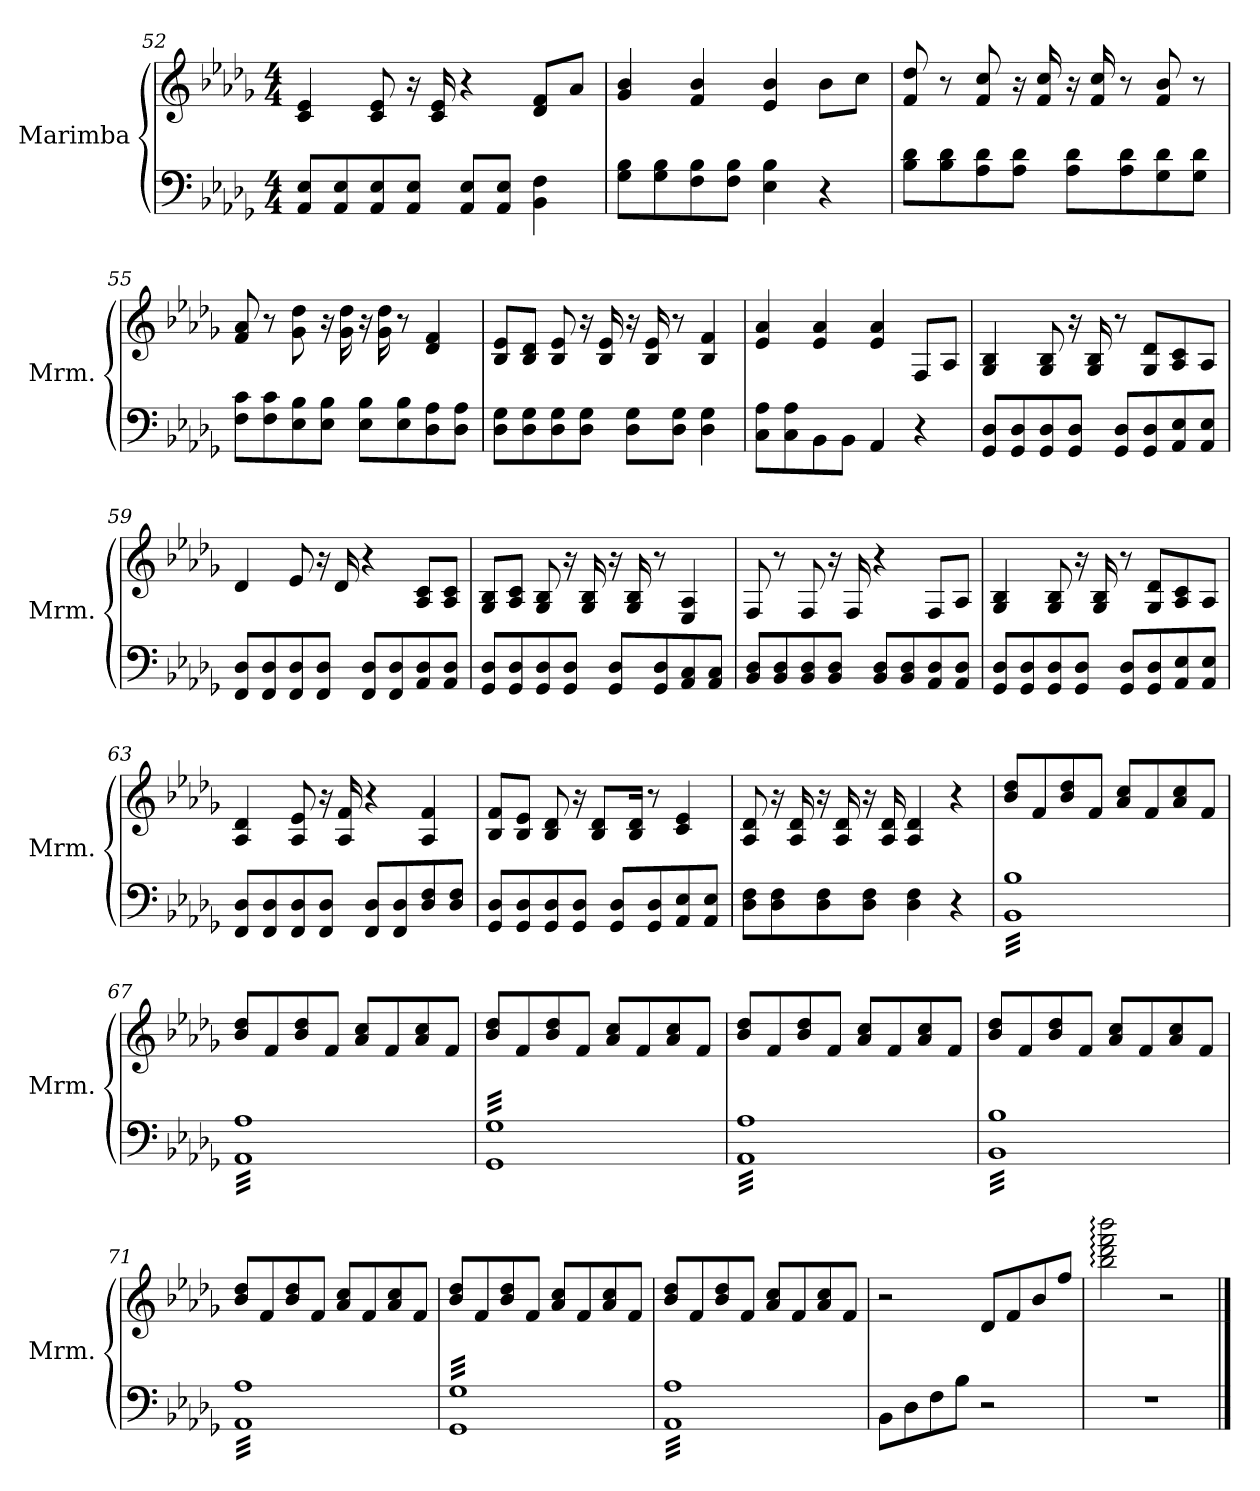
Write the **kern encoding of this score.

**kern	**kern
*part1	*part1
*staff2	*staff1
*I"Marimba	*
*I'Mrm.	*
*clefF4	*clefG2
*k[b-e-a-d-g-]	*k[b-e-a-d-g-]
*M4/4	*M4/4
=52	=52
8AA-/ 8E-/L	4c/ 4e-/
8AA-/ 8E-/	.
8AA-/ 8E-/	8c/ 8e-/
8AA-/ 8E-/J	16r
.	16c/ 16e-/
8AA-/ 8E-/L	4r
8AA-/ 8E-/J	.
4BB-\ 4F\	8d-/ 8f/L
.	8a-/J
!!LO:LB:g=z
=53	=53
8G-\ 8B-\L	4g-/ 4b-/
8G-\ 8B-\	.
8F\ 8B-\	4f/ 4b-/
8F\ 8B-\J	.
4E-\ 4B-\	4e-/ 4b-/
4r	8b-\L
.	8cc\J
=54	=54
8B-\ 8d-\L	8f/ 8dd-/
8B-\ 8d-\	8r
8A-\ 8d-\	8f/ 8cc/
8A-\ 8d-\J	16r
.	16f/ 16cc/
8A-\ 8d-\L	16r
.	16f/ 16cc/
8A-\ 8d-\	8r
8G-\ 8d-\	8f/ 8b-/
8G-\ 8d-\J	8r
=55	=55
8F\ 8c\L	8f/ 8a-/
8F\ 8c\	8r
8E-\ 8B-\	8g-\ 8dd-\
8E-\ 8B-\J	16r
.	16g-\ 16dd-\
8E-\ 8B-\L	16r
.	16g-\ 16dd-\
8E-\ 8B-\	8r
8D-\ 8A-\	4d-/ 4f/
8D-\ 8A-\J	.
=56	=56
8D-\ 8G-\L	8B-/ 8e-/L
8D-\ 8G-\	8B-/ 8d-/J
8D-\ 8G-\	8B-/ 8e-/
8D-\ 8G-\J	16r
.	16B-/ 16e-/
8D-\ 8G-\L	16r
.	16B-/ 16e-/
8D-\ 8G-\J	8r
4D-\ 4G-\	4B-/ 4f/
!!LO:LB:g=z
=57	=57
8C\ 8A-\L	4e-/ 4a-/
8C\ 8A-\	.
8BB-\	4e-/ 4a-/
8BB-\J	.
4AA-/	4e-/ 4a-/
4r	8F/L
.	8A-/J
=58	=58
8GG-/ 8D-/L	4G-/ 4B-/
8GG-/ 8D-/	.
8GG-/ 8D-/	8G-/ 8B-/
8GG-/ 8D-/J	16r
.	16G-/ 16B-/
8GG-/ 8D-/L	8r
8GG-/ 8D-/	8G-/ 8d-/L
8AA-/ 8E-/	8A-/ 8c/
8AA-/ 8E-/J	8A-/J
=59	=59
8FF/ 8D-/L	4d-/
8FF/ 8D-/	.
8FF/ 8D-/	8e-/
8FF/ 8D-/J	16r
.	16d-/
8FF/ 8D-/L	4r
8FF/ 8D-/	.
8AA-/ 8D-/	8A-/ 8c/L
8AA-/ 8D-/J	8A-/ 8c/J
=60	=60
8GG-/ 8D-/L	8G-/ 8B-/L
8GG-/ 8D-/	8A-/ 8c/J
8GG-/ 8D-/	8G-/ 8B-/
8GG-/ 8D-/J	16r
.	16G-/ 16B-/
8GG-/ 8D-/L	16r
.	16G-/ 16B-/
8GG-/ 8D-/	8r
8AA-/ 8C/	4E-/ 4A-/
8AA-/ 8C/J	.
!!LO:PB:g=z
=61	=61
8BB-/ 8D-/L	8F/
8BB-/ 8D-/	8r
8BB-/ 8D-/	8F/
8BB-/ 8D-/J	16r
.	16F/
8BB-/ 8D-/L	4r
8BB-/ 8D-/	.
8AA-/ 8D-/	8F/L
8AA-/ 8D-/J	8A-/J
=62	=62
8GG-/ 8D-/L	4G-/ 4B-/
8GG-/ 8D-/	.
8GG-/ 8D-/	8G-/ 8B-/
8GG-/ 8D-/J	16r
.	16G-/ 16B-/
8GG-/ 8D-/L	8r
8GG-/ 8D-/	8G-/ 8d-/L
8AA-/ 8E-/	8A-/ 8c/
8AA-/ 8E-/J	8A-/J
=63	=63
8FF/ 8D-/L	4A-/ 4d-/
8FF/ 8D-/	.
8FF/ 8D-/	8A-/ 8e-/
8FF/ 8D-/J	16r
.	16A-/ 16f/
8FF/ 8D-/L	4r
8FF/ 8D-/	.
8D-/ 8F/	4A-/ 4f/
8D-/ 8F/J	.
=64	=64
8GG-/ 8D-/L	8B-/ 8f/L
8GG-/ 8D-/	8B-/ 8e-/J
8GG-/ 8D-/	8B-/ 8d-/
8GG-/ 8D-/J	16r
.	8B-/ 8d-/L
8GG-/ 8D-/L	.
.	16B-/ 16d-/Jk
8GG-/ 8D-/	8r
8AA-/ 8E-/	4c/ 4e-/
8AA-/ 8E-/J	.
!!LO:LB:g=z
=65	=65
8D-\ 8F\L	8A-/ 8d-/
8D-\ 8F\	16r
.	16A-/ 16d-/
8D-\ 8F\	16r
.	16A-/ 16d-/
8D-\ 8F\J	16r
.	16A-/ 16d-/
4D-\ 4F\	4A-/ 4d-/
4r	4r
=66	=66
*tremolo	*
32BB- 32B-LLL	8b-/ 8dd-/L
32BB- 32B-	.
32BB- 32B-	.
32BB- 32B-	.
32BB- 32B-	8f/
32BB- 32B-	.
32BB- 32B-	.
32BB- 32B-	.
32BB- 32B-	8b-/ 8dd-/
32BB- 32B-	.
32BB- 32B-	.
32BB- 32B-	.
32BB- 32B-	8f/J
32BB- 32B-	.
32BB- 32B-	.
32BB- 32B-	.
32BB- 32B-	8a-/ 8cc/L
32BB- 32B-	.
32BB- 32B-	.
32BB- 32B-	.
32BB- 32B-	8f/
32BB- 32B-	.
32BB- 32B-	.
32BB- 32B-	.
32BB- 32B-	8a-/ 8cc/
32BB- 32B-	.
32BB- 32B-	.
32BB- 32B-	.
32BB- 32B-	8f/J
32BB- 32B-	.
32BB- 32B-	.
32BB- 32B-JJJ	.
=67	=67
32AA- 32A-LLL	8b-/ 8dd-/L
32AA- 32A-	.
32AA- 32A-	.
32AA- 32A-	.
32AA- 32A-	8f/
32AA- 32A-	.
32AA- 32A-	.
32AA- 32A-	.
32AA- 32A-	8b-/ 8dd-/
32AA- 32A-	.
32AA- 32A-	.
32AA- 32A-	.
32AA- 32A-	8f/J
32AA- 32A-	.
32AA- 32A-	.
32AA- 32A-	.
32AA- 32A-	8a-/ 8cc/L
32AA- 32A-	.
32AA- 32A-	.
32AA- 32A-	.
32AA- 32A-	8f/
32AA- 32A-	.
32AA- 32A-	.
32AA- 32A-	.
32AA- 32A-	8a-/ 8cc/
32AA- 32A-	.
32AA- 32A-	.
32AA- 32A-	.
32AA- 32A-	8f/J
32AA- 32A-	.
32AA- 32A-	.
32AA- 32A-JJJ	.
=68	=68
32GG- 32G-LLL	8b-/ 8dd-/L
32GG- 32G-	.
32GG- 32G-	.
32GG- 32G-	.
32GG- 32G-	8f/
32GG- 32G-	.
32GG- 32G-	.
32GG- 32G-	.
32GG- 32G-	8b-/ 8dd-/
32GG- 32G-	.
32GG- 32G-	.
32GG- 32G-	.
32GG- 32G-	8f/J
32GG- 32G-	.
32GG- 32G-	.
32GG- 32G-	.
32GG- 32G-	8a-/ 8cc/L
32GG- 32G-	.
32GG- 32G-	.
32GG- 32G-	.
32GG- 32G-	8f/
32GG- 32G-	.
32GG- 32G-	.
32GG- 32G-	.
32GG- 32G-	8a-/ 8cc/
32GG- 32G-	.
32GG- 32G-	.
32GG- 32G-	.
32GG- 32G-	8f/J
32GG- 32G-	.
32GG- 32G-	.
32GG- 32G-JJJ	.
!!LO:LB:g=z
=69	=69
32AA- 32A-LLL	8b-/ 8dd-/L
32AA- 32A-	.
32AA- 32A-	.
32AA- 32A-	.
32AA- 32A-	8f/
32AA- 32A-	.
32AA- 32A-	.
32AA- 32A-	.
32AA- 32A-	8b-/ 8dd-/
32AA- 32A-	.
32AA- 32A-	.
32AA- 32A-	.
32AA- 32A-	8f/J
32AA- 32A-	.
32AA- 32A-	.
32AA- 32A-	.
32AA- 32A-	8a-/ 8cc/L
32AA- 32A-	.
32AA- 32A-	.
32AA- 32A-	.
32AA- 32A-	8f/
32AA- 32A-	.
32AA- 32A-	.
32AA- 32A-	.
32AA- 32A-	8a-/ 8cc/
32AA- 32A-	.
32AA- 32A-	.
32AA- 32A-	.
32AA- 32A-	8f/J
32AA- 32A-	.
32AA- 32A-	.
32AA- 32A-JJJ	.
=70	=70
32BB- 32B-LLL	8b-/ 8dd-/L
32BB- 32B-	.
32BB- 32B-	.
32BB- 32B-	.
32BB- 32B-	8f/
32BB- 32B-	.
32BB- 32B-	.
32BB- 32B-	.
32BB- 32B-	8b-/ 8dd-/
32BB- 32B-	.
32BB- 32B-	.
32BB- 32B-	.
32BB- 32B-	8f/J
32BB- 32B-	.
32BB- 32B-	.
32BB- 32B-	.
32BB- 32B-	8a-/ 8cc/L
32BB- 32B-	.
32BB- 32B-	.
32BB- 32B-	.
32BB- 32B-	8f/
32BB- 32B-	.
32BB- 32B-	.
32BB- 32B-	.
32BB- 32B-	8a-/ 8cc/
32BB- 32B-	.
32BB- 32B-	.
32BB- 32B-	.
32BB- 32B-	8f/J
32BB- 32B-	.
32BB- 32B-	.
32BB- 32B-JJJ	.
=71	=71
32AA- 32A-LLL	8b-/ 8dd-/L
32AA- 32A-	.
32AA- 32A-	.
32AA- 32A-	.
32AA- 32A-	8f/
32AA- 32A-	.
32AA- 32A-	.
32AA- 32A-	.
32AA- 32A-	8b-/ 8dd-/
32AA- 32A-	.
32AA- 32A-	.
32AA- 32A-	.
32AA- 32A-	8f/J
32AA- 32A-	.
32AA- 32A-	.
32AA- 32A-	.
32AA- 32A-	8a-/ 8cc/L
32AA- 32A-	.
32AA- 32A-	.
32AA- 32A-	.
32AA- 32A-	8f/
32AA- 32A-	.
32AA- 32A-	.
32AA- 32A-	.
32AA- 32A-	8a-/ 8cc/
32AA- 32A-	.
32AA- 32A-	.
32AA- 32A-	.
32AA- 32A-	8f/J
32AA- 32A-	.
32AA- 32A-	.
32AA- 32A-JJJ	.
=72	=72
32GG- 32G-LLL	8b-/ 8dd-/L
32GG- 32G-	.
32GG- 32G-	.
32GG- 32G-	.
32GG- 32G-	8f/
32GG- 32G-	.
32GG- 32G-	.
32GG- 32G-	.
32GG- 32G-	8b-/ 8dd-/
32GG- 32G-	.
32GG- 32G-	.
32GG- 32G-	.
32GG- 32G-	8f/J
32GG- 32G-	.
32GG- 32G-	.
32GG- 32G-	.
32GG- 32G-	8a-/ 8cc/L
32GG- 32G-	.
32GG- 32G-	.
32GG- 32G-	.
32GG- 32G-	8f/
32GG- 32G-	.
32GG- 32G-	.
32GG- 32G-	.
32GG- 32G-	8a-/ 8cc/
32GG- 32G-	.
32GG- 32G-	.
32GG- 32G-	.
32GG- 32G-	8f/J
32GG- 32G-	.
32GG- 32G-	.
32GG- 32G-JJJ	.
=73	=73
32AA- 32A-LLL	8b-/ 8dd-/L
32AA- 32A-	.
32AA- 32A-	.
32AA- 32A-	.
32AA- 32A-	8f/
32AA- 32A-	.
32AA- 32A-	.
32AA- 32A-	.
32AA- 32A-	8b-/ 8dd-/
32AA- 32A-	.
32AA- 32A-	.
32AA- 32A-	.
32AA- 32A-	8f/J
32AA- 32A-	.
32AA- 32A-	.
32AA- 32A-	.
32AA- 32A-	8a-/ 8cc/L
32AA- 32A-	.
32AA- 32A-	.
32AA- 32A-	.
32AA- 32A-	8f/
32AA- 32A-	.
32AA- 32A-	.
32AA- 32A-	.
32AA- 32A-	8a-/ 8cc/
32AA- 32A-	.
32AA- 32A-	.
32AA- 32A-	.
32AA- 32A-	8f/J
32AA- 32A-	.
32AA- 32A-	.
32AA- 32A-JJJ	.
*Xtremolo	*
!!LO:LB:g=z
=74	=74
8BB-\L	2r
8D-\	.
8F\	.
8B-\J	.
2r	8d-/L
.	8f/
.	8b-/
.	8ff/J
=75	=75
1r	2bb-\: 2ddd-\: 2fff\: 2bbb-\:
.	2r
==	==
*-	*-
